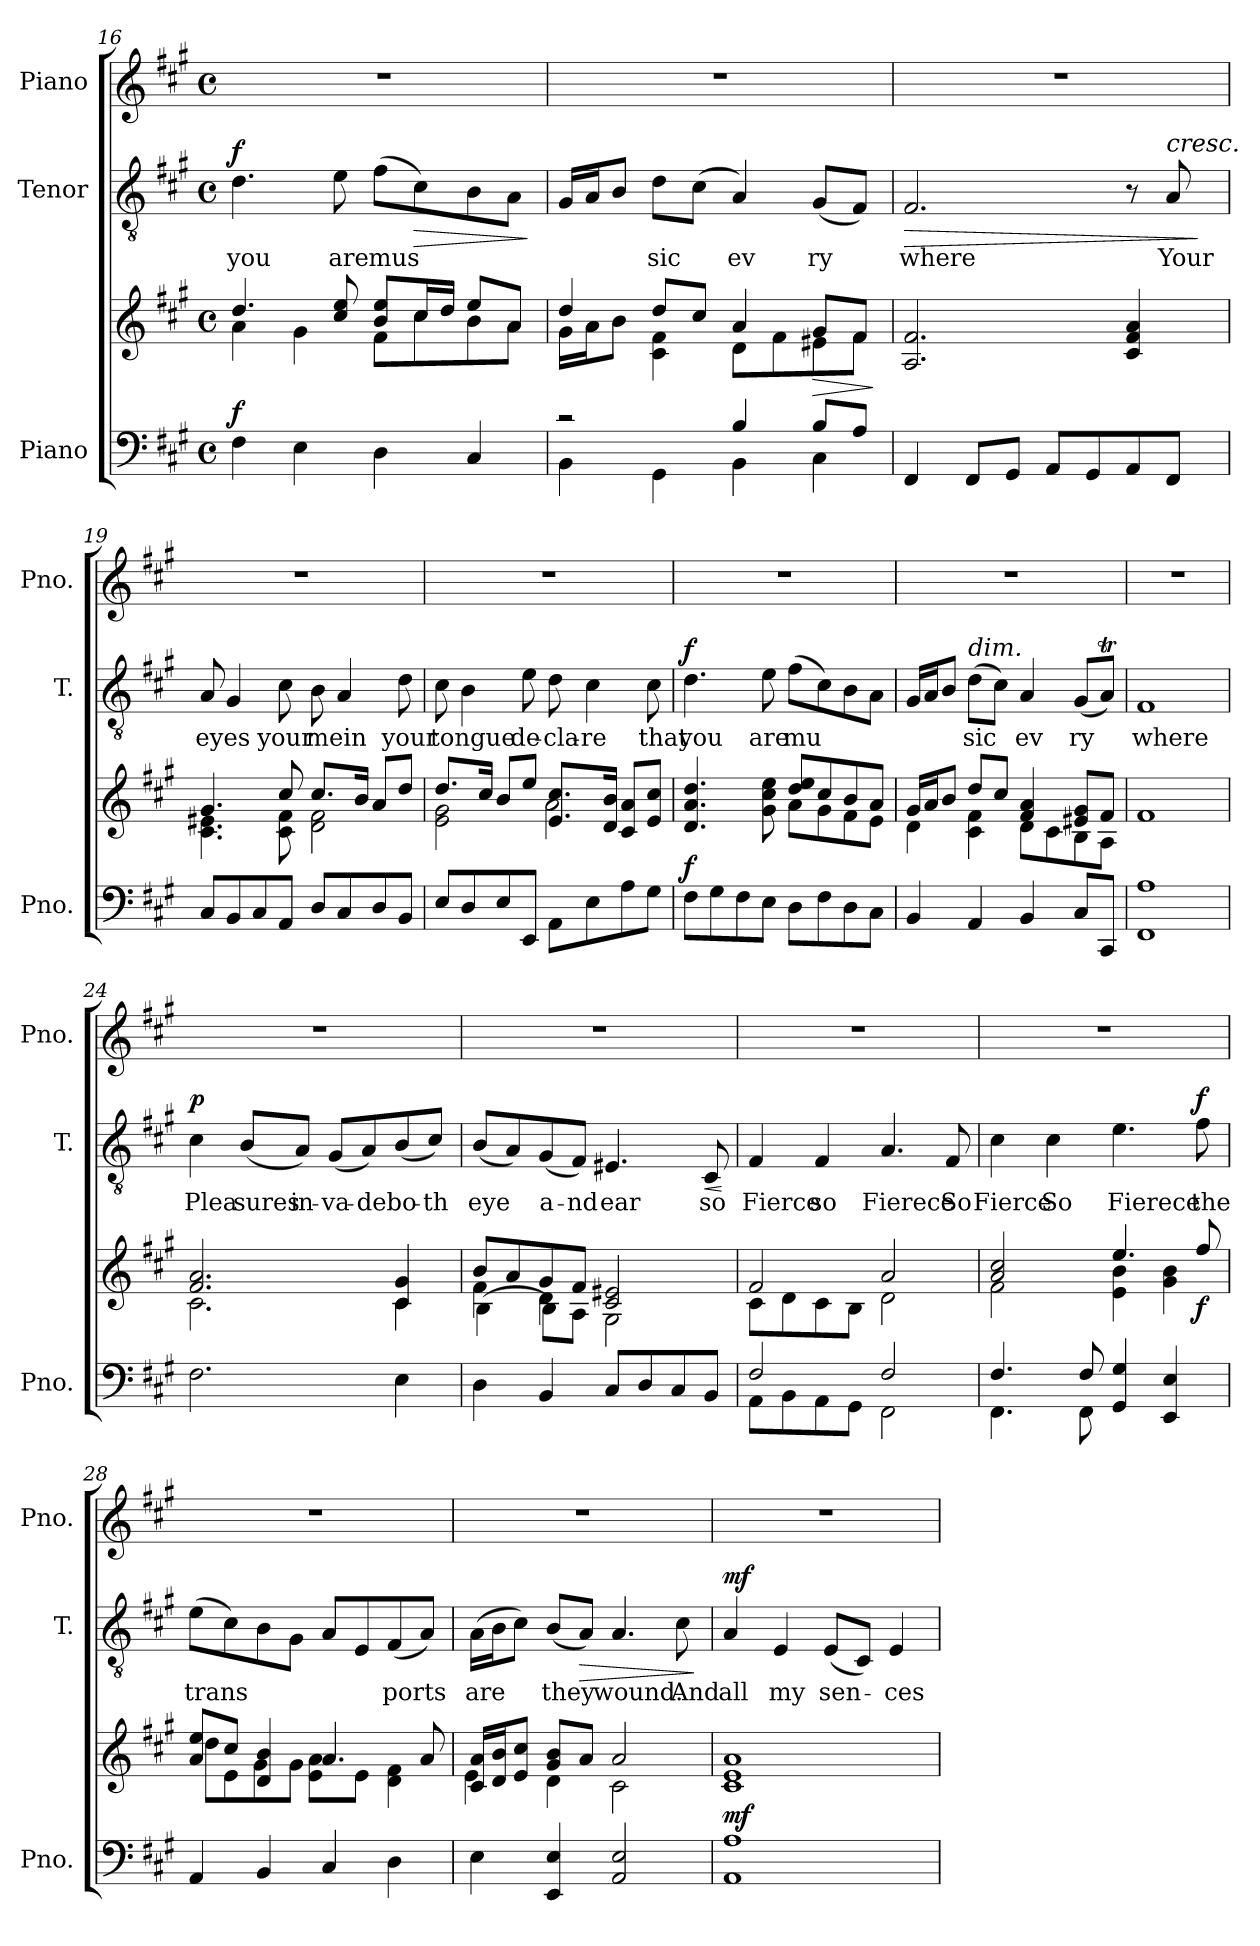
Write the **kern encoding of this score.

**kern	**kern	**dynam	**kern	**text	**dynam	**kern
*part3	*part3	*part3	*part2	*part2	*part2	*part1
*staff4	*staff3	*staff3/4	*staff2	*staff2	*staff2	*staff1
*I"Piano	*	*	*I"Tenor	*	*	*I"Piano
*I'Pno.	*	*	*I'T.	*	*	*I'Pno.
!!LO:LB:g=z
*clefF4	*clefG2	*	*clefGv2	*	*	*clefG2
*k[f#c#g#]	*k[f#c#g#]	*	*k[f#c#g#]	*	*	*k[f#c#g#]
*M4/4	*M4/4	*	*M4/4	*	*	*M4/4
*met(c)	*met(c)	*	*met(c)	*	*	*met(c)
=16	=16	=16	=16	=16	=16	=16
*	*^	*	*	*	*	*
!	!	!	!LO:DY:a=2	!	!LO:LY:b	!LO:DY:a	!
4F#\	4.dd/	4a\	f	4.d\	you	f	1r
4E\	.	4g#\	.	.	.	.	.
!	!	!	!	!	!LO:LY:b	!	!
.	8cc#/ 8ee/	.	.	8e\	are	.	.
!	!	!	!	!	!LO:LY:b	!	!
4D\	8b/ 8ee/L	8f#\L	.	(>8f#\L	mus	.	.
!	!	!	!	!	!	!LO:HP:b	!
.	16cc#/L	8cc#\	.	8c#\)	.	>	.
.	16dd/JJ	.	.	.	.	.	.
4C#/	8ee/L	8b\	.	8B\	.	.	.
.	8a/J	8a\J	.	8A\J	.	.	.
*	*v	*v	*	*	*	*	*
.	.	.	.	.	]	.
!!LO:LB:g=z
=17	=17	=17	=17	=17	=17	=17
*^	*^	*	*	*	*	*
2r	4BB\	4dd/	16g#\LL	.	16G#/LL	.	.	1r
.	.	.	16a\J	.	16A/J	.	.	.
.	.	.	8b\J	.	8B/J	.	.	.
!	!	!	!	!	!	!LO:LY:b	!	!
.	4GG#\	8dd/L	4c#\ 4f#\	.	8d\L	sic	.	.
.	.	8cc#/J	.	.	(>8c#\J	.	.	.
!	!	!	!	!	!	!LO:LY:b	!	!
4B/	4BB\	4a/	8d\L	.	4A/)	ev	.	.
.	.	.	8f#\	.	.	.	.	.
!	!	!	!	!LO:HP:b	!	!LO:LY:b	!	!
8B/L	4C#\	8g#/L	8e#X\	>	(<8G#/L	ry	.	.
8A/J	.	8f#/J	8f#\J	.	8F#/J)	.	.	.
*v	*v	*	*	*	*	*	*	*
*	*v	*v	*	*	*	*	*
.	.	]	.	.	.	.
=18	=18	=18	=18	=18	=18	=18
!	!	!	!	!LO:LY:b	!LO:HP:b	!
4FF#/	2.A/ 2.f#/	.	2.F#/	where	>	1r
8FF#/L	.	.	.	.	.	.
8GG#/J	.	.	.	.	.	.
8AA/L	.	.	.	.	.	.
8GG#/	.	.	.	.	.	.
8AA/	4c#/ 4f#/ 4a/	.	8r	.	.	.
!	!	!	!LO:TX:a:i:t=cresc.	!	!	!
!	!	!	!	!LO:LY:b	!	!
8FF#/J	.	.	8A/	Your	.	.
.	.	.	.	.	]	.
=19	=19	=19	=19	=19	=19	=19
*	*^	*	*	*	*	*
!	!	!	!	!	!LO:LY:b	!	!
8C#/L	4.g#/	4.c#\ 4.e#X\	.	8A/	eyes	.	1r
8BB/	.	.	.	4G#/	.	.	.
8C#/	.	.	.	.	.	.	.
!	!	!	!	!	!LO:LY:b	!	!
8AA/J	8cc#/	8c#\ 8f#\	.	8c#\	your	.	.
!	!	!	!	!	!LO:LY:b	!	!
8D/L	8.cc#/L	2d\ 2f#\	.	8B\	mein	.	.
8C#/	.	.	.	4A/	.	.	.
.	16b/Jk	.	.	.	.	.	.
8D/	8a/L	.	.	.	.	.	.
!	!	!	!	!	!LO:LY:b	!	!
8BB/J	8dd/J	.	.	8d\	your	.	.
!!LO:PB:g=z
=20	=20	=20	=20	=20	=20	=20	=20
!	!	!	!	!	!LO:LY:b	!	!
8E/L	8.dd/L	2e\ 2g#\	.	8c#\	tongue	.	1r
8D/	.	.	.	4B\	.	.	.
.	16cc#/Jk	.	.	.	.	.	.
8E/	8b/L	.	.	.	.	.	.
!	!	!	!	!	!LO:LY:b	!	!
8EE/J	8ee/J	.	.	8e\	de-	.	.
!	!	!	!	!	!LO:LY:b	!	!
8AA\L	8.e/ 8.cc#/L	2a\	.	8d\	-cla-	.	.
!	!	!	!	!	!LO:LY:b	!	!
8E\	.	.	.	4c#\	-re	.	.
.	16d/ 16b/Jk	.	.	.	.	.	.
8A\	8c#/ 8a/L	.	.	.	.	.	.
!	!	!	!	!	!LO:LY:b	!	!
8G#\J	8e/ 8cc#/J	.	.	8c#\	that	.	.
!!LO:LB:g=z
=21	=21	=21	=21	=21	=21	=21	=21
!	!	!	!LO:DY:a=2	!	!LO:LY:b	!LO:DY:a	!
8F#\L	4.d/ 4.a/ 4.dd/	2ryy	f	4.d\	you	f	1r
8G#\	.	.	.	.	.	.	.
8F#\	.	.	.	.	.	.	.
!	!	!	!	!	!LO:LY:b	!	!
8E\J	8g#\ 8cc#\ 8ee\	.	.	8e\	are	.	.
!	!	!	!	!	!LO:LY:b	!	!
8D\L	8dd/ 8ee/L	8a\L	.	(>8f#\L	mu	.	.
8F#\	8cc#/	8g#\	.	8c#\)	.	.	.
8D\	8b/	8f#\	.	8B\	.	.	.
8C#\J	8a/J	8e\J	.	8A\J	.	.	.
=22	=22	=22	=22	=22	=22	=22	=22
4BB/	16g#/LL	4d\	.	16G#/LL	.	.	1r
.	16a/J	.	.	16A/J	.	.	.
.	8b/J	.	.	8B/J	.	.	.
!	!	!	!	!LO:TX:a:i:t=dim.	!	!	!
!	!	!	!	!	!LO:LY:b	!	!
4AA/	8dd/L	4c#\ 4f#\	.	(>8d\L	sic	.	.
.	8cc#/J	.	.	8c#\J)	.	.	.
!	!	!	!	!	!LO:LY:b	!	!
4BB/	4f#/ 4a/	8d\L	.	4A/	ev	.	.
.	.	8c#\	.	.	.	.	.
!	!	!	!	!	!LO:LY:b	!	!
8C#/L	8e#X/ 8g#/L	8B\	.	(<8G#/L	ry	.	.
8CC#/J	8f#/J	8A\J	.	8AT/J)	.	.	.
=23	=23	=23	=23	=23	=23	=23	=23
!	!	!	!	!	!LO:LY:b	!	!
*	*v	*v	*	*	*	*	*
1FF# 1A	1f#	.	1F#	where	.	1r
=24	=24	=24	=24	=24	=24	=24
*	*^	*	*	*	*	*
!	!	!	!	!	!LO:LY:b	!LO:DY:a	!
2.F#\	2.f#/ 2.a/	2.c#\	.	4c#\	Plea	p	1r
!	!	!	!	!	!LO:LY:b	!	!
.	.	.	.	(<8B/L	sures	.	.
!	!	!	!	!	!LO:LY:b	!	!
.	.	.	.	8A/J)	in-	.	.
!	!	!	!	!	!LO:LY:b	!	!
.	.	.	.	(<8G#/L	-va-	.	.
!	!	!	!	!	!LO:LY:b	!	!
.	.	.	.	8A/)	-de	.	.
!	!	!	!	!	!LO:LY:b	!	!
4E\	4c#/ 4g#/	4c#\	.	(<8B/	bo-	.	.
!	!	!	!	!	!LO:LY:b	!	!
.	.	.	.	8c#/J)	-th	.	.
!!LO:LB:g=z
=25	=25	=25	=25	=25	=25	=25	=25
*	*	*^	*	*	*	*	*
!	!	!	!	!	!	!LO:LY:b	!	!
4D\	8b/L	4f#\	(<4B\	.	(<8B/L	eye	.	1r
.	8a/	.	.	.	8A/)	.	.	.
!	!	!	!	!	!	!LO:LY:b	!	!
4BB/	8g#/	4d\	8B\L)	.	(<8G#/	a-	.	.
!	!	!	!	!	!	!LO:LY:b	!	!
.	8f#/J	.	8A\J	.	8F#/J)	-nd	.	.
!	!	!	!	!	!	!LO:LY:b	!	!
8C#/L	2c#/ 2e#X/	2G#\	2ryy	.	4.E#X/	ear	.	.
8D/	.	.	.	.	.	.	.	.
8C#/	.	.	.	.	.	.	.	.
!	!	!	!	!	!	!LO:LY:b	!LO:HP:b	!
8BB/J	.	.	.	.	8C#/	so	<	.
*	*v	*v	*v	*	*	*	*	*
.	.	.	.	.	[	.
=26	=26	=26	=26	=26	=26	=26
*^	*^	*	*	*	*	*
!	!	!	!	!	!	!LO:LY:b	!	!
2F#/	8AA\L	2f#/	8c#\L	.	4F#/	Fierce	.	1r
.	8BB\	.	8d\	.	.	.	.	.
!	!	!	!	!	!	!LO:LY:b	!	!
.	8AA\	.	8c#\	.	4F#/	so	.	.
.	8GG#\J	.	8B\J	.	.	.	.	.
!	!	!	!	!	!	!LO:LY:b	!	!
2F#/	2FF#\	2a/	2d\	.	4.A/	Fierece	.	.
!	!	!	!	!	!	!LO:LY:b	!	!
.	.	.	.	.	8F#/	So	.	.
=27	=27	=27	=27	=27	=27	=27	=27	=27
!	!	!	!	!	!	!LO:LY:b	!	!
4.F#/	4.FF#\	2a/ 2cc#/	2f#\	.	4c#\	Fierce	.	1r
!	!	!	!	!	!	!LO:LY:b	!	!
.	.	.	.	.	4c#\	So	.	.
8F#/	8FF#\	.	.	.	.	.	.	.
!	!	!	!	!	!	!LO:LY:b	!	!
4GG#/ 4G#/	2ryy	4.ee/	4e\ 4b\	.	4.e\	Fierece	.	.
4EE/ 4E/	.	.	4g#\ 4b\	.	.	.	.	.
!	!	!	!	!LO:DY:b	!	!LO:LY:b	!LO:DY:a	!
.	.	8ff#/	.	f	8f#\	the	f	.
*v	*v	*	*	*	*	*	*	*
!!LO:PB:g=z
=28	=28	=28	=28	=28	=28	=28	=28
!	!	!	!	!	!LO:LY:b	!	!
4AA/	8a/ 8ee/L	8dd\L	.	(>8e\L	trans	.	1r
.	8cc#/J	8e\	.	8c#\)	.	.	.
4BB/	4d/ 4b/	8g#\	.	8B\	.	.	.
.	.	8g#\J	.	8G#\J	.	.	.
4C#/	4.a/	8e\ 8a\L	.	8A/L	.	.	.
.	.	8e\J	.	8E/	.	.	.
!	!	!	!	!	!LO:LY:b	!	!
4D\	.	4d\ 4f#\	.	(<8F#/	ports	.	.
.	8a/	.	.	8A/J)	.	.	.
!!LO:LB:g=z
=29	=29	=29	=29	=29	=29	=29	=29
!	!	!	!	!	!LO:LY:b	!	!
4E\	16c#/ 16a/LL	4e\	.	(>16A\LL	are	.	1r
.	16d/ 16b/J	.	.	16B\J	.	.	.
.	8e/ 8cc#/J	.	.	8c#\J)	.	.	.
!	!	!	!	!	!LO:LY:b	!	!
4EE/ 4E/	8g#/ 8b/L	4d\	.	(<8B/L	they	.	.
!	!	!	!	!	!	!LO:HP:b	!
.	8a/J	.	.	8A/J)	.	>	.
!	!	!	!	!	!LO:LY:b	!	!
2AA/ 2E/	2a/	2c#\	.	4.A/	wound.	.	.
!	!	!	!	!	!LO:LY:b	!	!
.	.	.	.	8c#\	And	.	.
*	*v	*v	*	*	*	*	*
.	.	.	.	.	]	.
=30	=30	=30	=30	=30	=30	=30
!	!	!LO:DY:a=2	!	!LO:LY:b	!LO:DY:a	!
1AA 1A	1c# 1e 1a	mf	4A/	all	mf	1r
!	!	!	!	!LO:LY:b	!	!
.	.	.	4E/	my	.	.
!	!	!	!	!LO:LY:b	!	!
.	.	.	(<8E/L	-sen-	.	.
.	.	.	8C#/J)	.	.	.
!	!	!	!	!LO:LY:b	!	!
.	.	.	4E/	ces	.	.
=	=	=	=	=	=	=
*-	*-	*-	*-	*-	*-	*-
